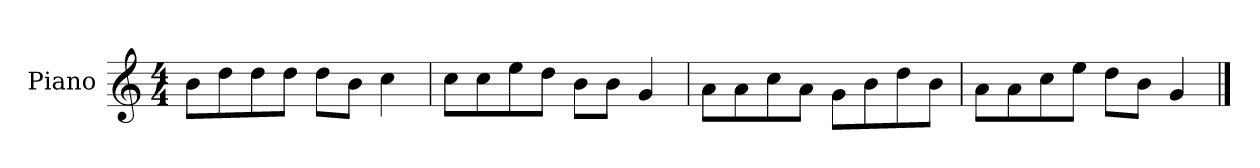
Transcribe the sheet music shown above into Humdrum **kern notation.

**kern
*part1
*staff1
*I"Piano
*I'P-no
*clefG2
*k[]
*M4/4
*MM90
=1
8b\L
8dd\
8dd\
8dd\J
8dd\L
8b\J
4cc\
=2
8cc\L
8cc\
8ee\
8dd\J
8b\L
8b\J
4g/
=3
8a\L
8a\
8cc\
8a\J
8g\L
8b\
8dd\
8b\J
=4
8a\L
8a\
8cc\
8ee\J
8dd\L
8b\J
4g/
==
*-
